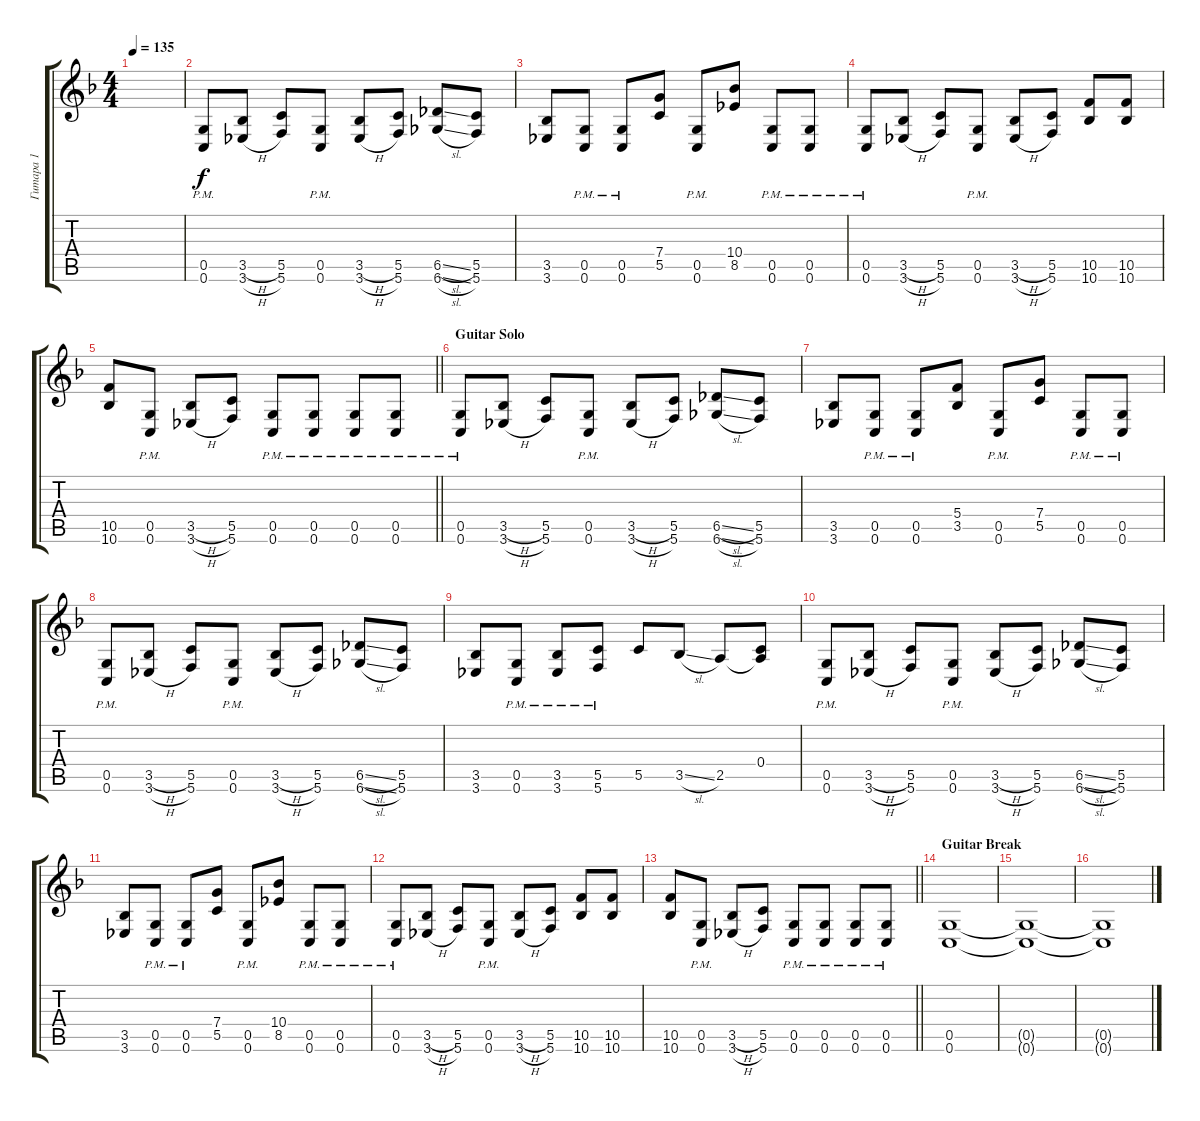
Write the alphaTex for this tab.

\track ("Гитара 1" "Гитара 1") {instrument distortionguitar}
\staff {score tabs}
\tuning (D4 A3 F3 C3 G2 C2) {hide}
\ts (4 4)
\tempo 135
\clef g2
\ks dminor
|
(0.5{pm} 0.6{pm}).8{volume 8} (3.5{h} 3.6{h}).8 (5.5 5.6).8 (0.5{pm} 0.6{pm}).8 (3.5{h} 3.6{h}).8 (5.5 5.6).8 (6.5{sl} 6.6{sl}).8 (5.5 5.6).8 |
(3.5 3.6).8 (0.5{pm} 0.6{pm}).8 (0.5{pm} 0.6{pm}).8 (7.4 5.5).8 (0.5{pm} 0.6{pm}).8 (10.4 8.5).8 (0.5{pm} 0.6{pm}).8 (0.5{pm} 0.6{pm}).8 |
(0.5{pm} 0.6{pm}).8 (3.5{h} 3.6{h}).8 (5.5 5.6).8 (0.5{pm} 0.6{pm}).8 (3.5{h} 3.6{h}).8 (5.5 5.6).8 (10.5 10.6).8 (10.5 10.6).8 |
\barLineRight lightlight
(10.5 10.6).8 (0.5{pm} 0.6{pm}).8 (3.5{h} 3.6{h}).8 (5.5 5.6).8 (0.5{pm} 0.6{pm}).8 (0.5{pm} 0.6{pm}).8 (0.5{pm} 0.6{pm}).8 (0.5{pm} 0.6{pm}).8 |
\section ("" "Guitar Solo")
(0.5{pm} 0.6{pm}).8 (3.5{h} 3.6{h}).8 (5.5 5.6).8 (0.5{pm} 0.6{pm}).8 (3.5{h} 3.6{h}).8 (5.5 5.6).8 (6.5{sl} 6.6{sl}).8 (5.5 5.6).8 |
(3.5 3.6).8 (0.5{pm} 0.6{pm}).8 (0.5{pm} 0.6{pm}).8 (5.4 3.5).8 (0.5{pm} 0.6{pm}).8 (7.4 5.5).8 (0.5{pm} 0.6{pm}).8 (0.5{pm} 0.6{pm}).8 |
(0.5{pm} 0.6{pm}).8 (3.5{h} 3.6{h}).8 (5.5 5.6).8 (0.5{pm} 0.6{pm}).8 (3.5{h} 3.6{h}).8 (5.5 5.6).8 (6.5{sl} 6.6{sl}).8 (5.5 5.6).8 |
(3.5 3.6).8 (0.5{pm} 0.6{pm}).8 (3.5{pm} 3.6{pm}).8 (5.5{pm} 5.6{pm}).8 5.5.8 3.5{sl}.8 2.5.8 (0.4 2.5{t}).8 |
(0.5{pm} 0.6{pm}).8 (3.5{h} 3.6{h}).8 (5.5 5.6).8 (0.5{pm} 0.6{pm}).8 (3.5{h} 3.6{h}).8 (5.5 5.6).8 (6.5{sl} 6.6{sl}).8 (5.5 5.6).8 |
(3.5 3.6).8 (0.5{pm} 0.6{pm}).8 (0.5{pm} 0.6{pm}).8 (7.4 5.5).8 (0.5{pm} 0.6{pm}).8 (10.4 8.5).8 (0.5{pm} 0.6{pm}).8 (0.5{pm} 0.6{pm}).8 |
(0.5{pm} 0.6{pm}).8 (3.5{h} 3.6{h}).8 (5.5 5.6).8 (0.5{pm} 0.6{pm}).8 (3.5{h} 3.6{h}).8 (5.5 5.6).8 (10.5 10.6).8 (10.5 10.6).8 |
\barLineRight lightlight
(10.5 10.6).8 (0.5{pm} 0.6{pm}).8 (3.5{h} 3.6{h}).8 (5.5 5.6).8 (0.5{pm} 0.6{pm}).8 (0.5{pm} 0.6{pm}).8 (0.5{pm} 0.6{pm}).8 (0.5{pm} 0.6{pm}).8 |
\section ("" "Guitar Break")
(0.5 0.6).1 |
(0.5{t} 0.6{t}).1 |
(0.5{t} 0.6{t}).1
